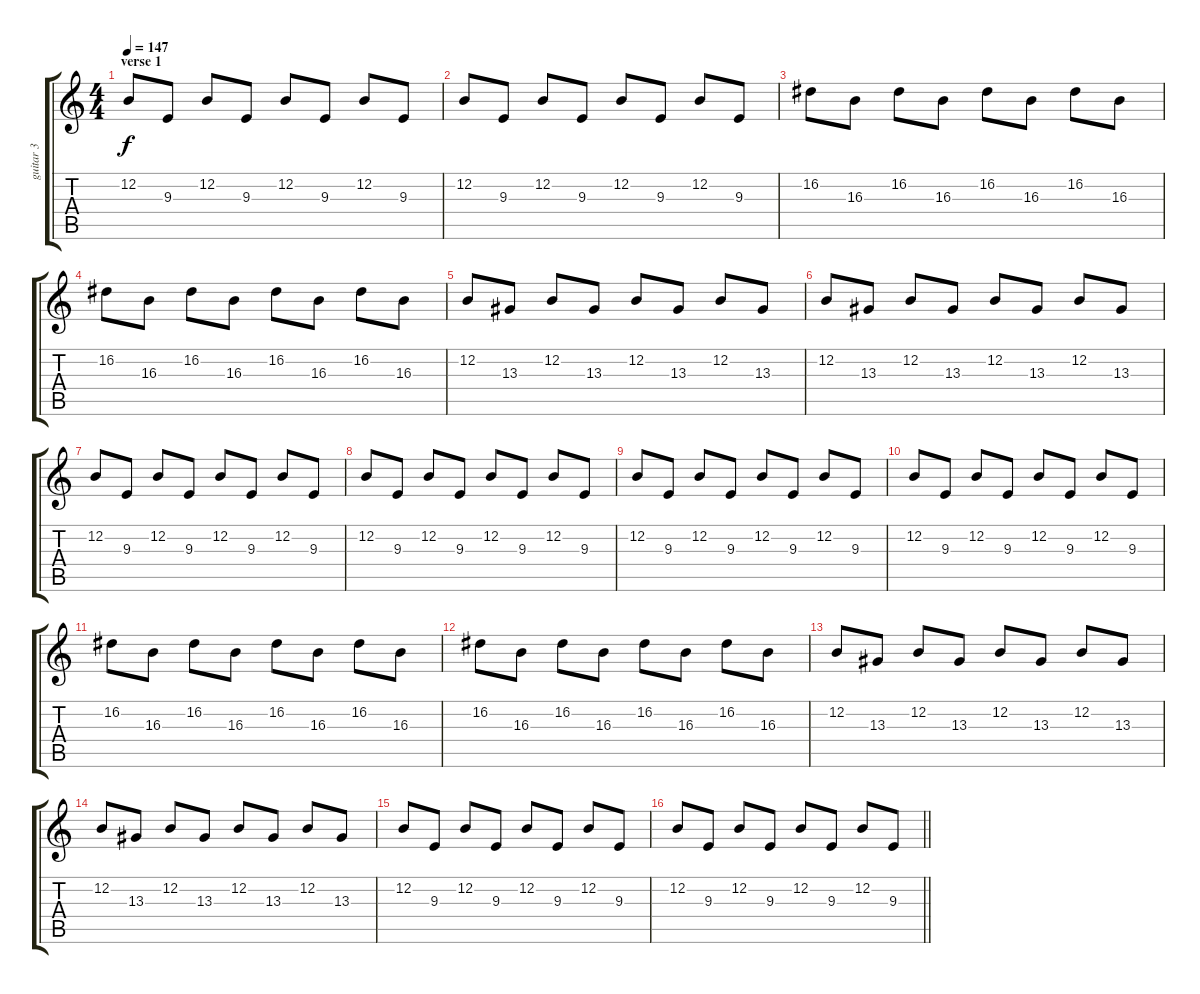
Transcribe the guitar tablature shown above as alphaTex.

\track ("guitar 3" "guitar 3") {instrument pad1newage}
\staff {score tabs}
\tuning (E4 B3 G3 D3 A2 E2) {hide}
\ts (4 4)
\section ("" "verse 1")
\tempo 147
\clef g2
\ks c
12.2.8{dy f} 9.3.8 12.2.8 9.3.8 12.2.8 9.3.8 12.2.8 9.3.8 |
12.2.8 9.3.8 12.2.8 9.3.8 12.2.8 9.3.8 12.2.8 9.3.8 |
16.2.8 16.3.8 16.2.8 16.3.8 16.2.8 16.3.8 16.2.8 16.3.8 |
16.2.8 16.3.8 16.2.8 16.3.8 16.2.8 16.3.8 16.2.8 16.3.8 |
12.2.8 13.3.8 12.2.8 13.3.8 12.2.8 13.3.8 12.2.8 13.3.8 |
12.2.8 13.3.8 12.2.8 13.3.8 12.2.8 13.3.8 12.2.8 13.3.8 |
12.2.8 9.3.8 12.2.8 9.3.8 12.2.8 9.3.8 12.2.8 9.3.8 |
12.2.8 9.3.8 12.2.8 9.3.8 12.2.8 9.3.8 12.2.8 9.3.8 |
12.2.8 9.3.8 12.2.8 9.3.8 12.2.8 9.3.8 12.2.8 9.3.8 |
12.2.8 9.3.8 12.2.8 9.3.8 12.2.8 9.3.8 12.2.8 9.3.8 |
16.2.8 16.3.8 16.2.8 16.3.8 16.2.8 16.3.8 16.2.8 16.3.8 |
16.2.8 16.3.8 16.2.8 16.3.8 16.2.8 16.3.8 16.2.8 16.3.8 |
12.2.8 13.3.8 12.2.8 13.3.8 12.2.8 13.3.8 12.2.8 13.3.8 |
12.2.8 13.3.8 12.2.8 13.3.8 12.2.8 13.3.8 12.2.8 13.3.8 |
12.2.8 9.3.8 12.2.8 9.3.8 12.2.8 9.3.8 12.2.8 9.3.8 |
\barLineRight lightlight
12.2.8 9.3.8 12.2.8 9.3.8 12.2.8 9.3.8 12.2.8 9.3.8
